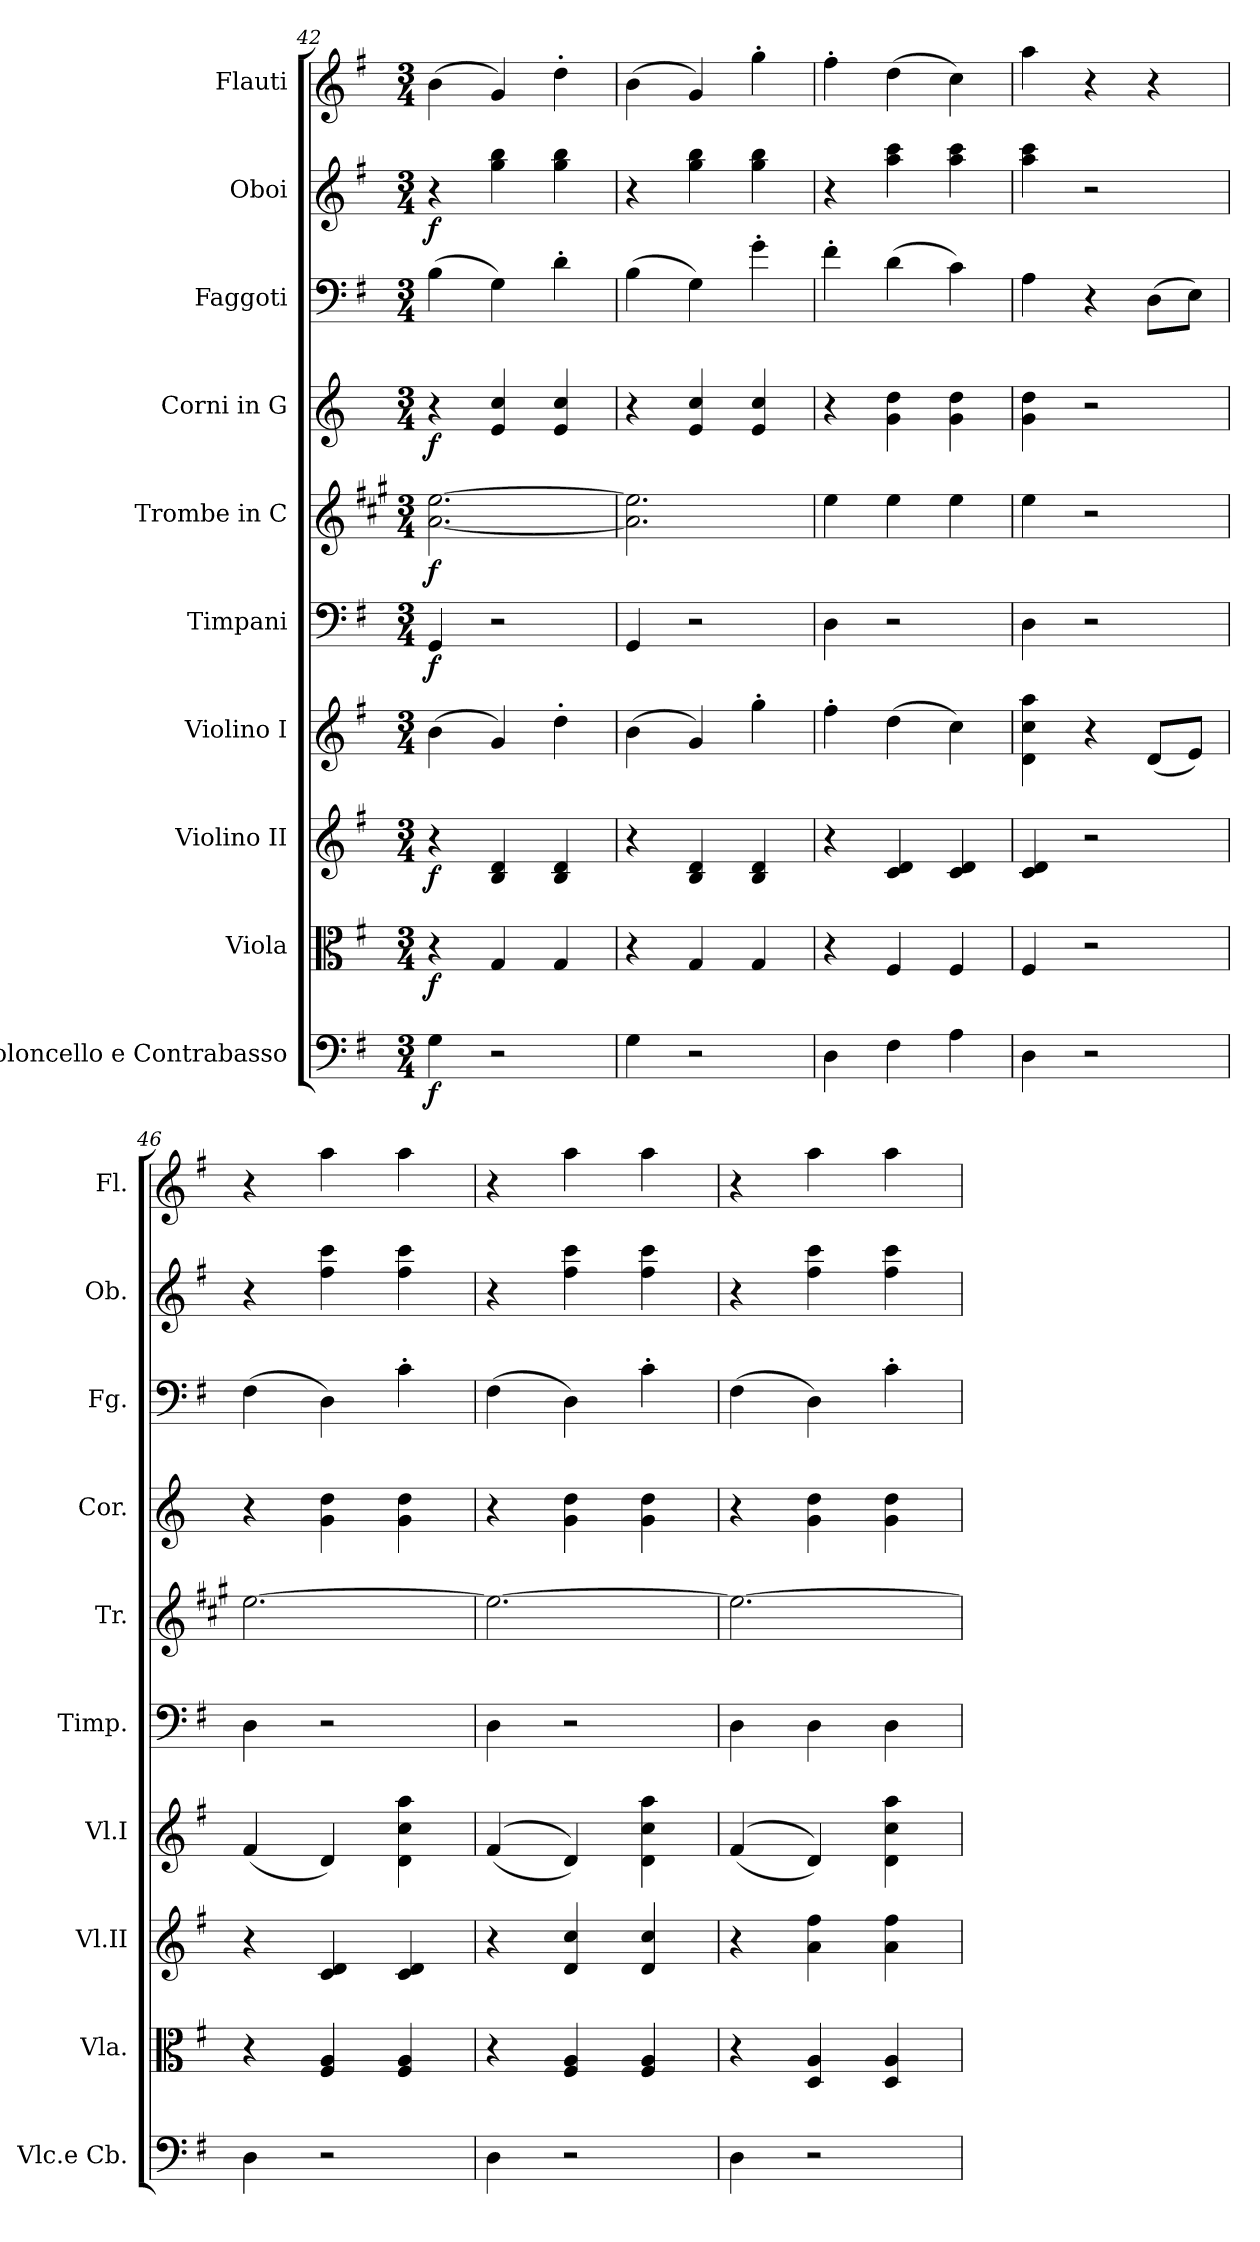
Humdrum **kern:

**kern	**dynam	**kern	**dynam	**kern	**dynam	**kern	**kern	**dynam	**kern	**dynam	**kern	**dynam	**kern	**kern	**dynam	**kern
*part10	*part10	*part9	*part9	*part8	*part8	*part7	*part6	*part6	*part5	*part5	*part4	*part4	*part3	*part2	*part2	*part1
*staff10	*staff10	*staff9	*staff9	*staff8	*staff8	*staff7	*staff6	*staff6	*staff5	*staff5	*staff4	*staff4	*staff3	*staff2	*staff2	*staff1
*I"Violoncello e Contrabasso	*	*I"Viola	*	*I"Violino II	*	*I"Violino I	*I"Timpani	*	*I"Trombe in C	*	*I"Corni in G	*	*I"Faggoti	*I"Oboi	*	*I"Flauti
*I'Vlc.e  Cb.	*	*I'Vla.	*	*I'Vl.II	*	*I'Vl.I	*I'Timp.	*	*I'Tr.	*	*I'Cor.	*	*I'Fg.	*I'Ob.	*	*I'Fl.
!!LO:PB:g=z
*clefF4	*	*clefC3	*	*clefG2	*	*clefG2	*clefF4	*	*clefG2	*	*clefG2	*	*clefF4	*clefG2	*	*clefG2
*	*	*	*	*	*	*	*	*	*ITrd1c2	*	*ITrd3c5	*	*	*	*	*
*k[f#]	*	*k[f#]	*	*k[f#]	*	*k[f#]	*k[f#]	*	*k[f#]	*	*k[f#]	*	*k[f#]	*k[f#]	*	*k[f#]
*M3/4	*	*M3/4	*	*M3/4	*	*M3/4	*M3/4	*	*M3/4	*	*M3/4	*	*M3/4	*M3/4	*	*M3/4
=42	=42	=42	=42	=42	=42	=42	=42	=42	=42	=42	=42	=42	=42	=42	=42	=42
!	!LO:DY:b	!	!LO:DY:b	!	!LO:DY:b	!	!	!LO:DY:b	!	!LO:DY:b	!	!LO:DY:b	!	!	!LO:DY:b	!
4G\	f	4r	f	4r	f	(4b\	4GG/	f	[2.g\ [2.dd\	f	4r	f	(4B\	4r	f	(4b\
2r	.	4G/	.	4B/ 4d/	.	4g/)	2r	.	.	.	4B/ 4g/	.	4G\)	4gg\ 4bb\	.	4g/)
.	.	4G/	.	4B/ 4d/	.	4dd'\	.	.	.	.	4B/ 4g/	.	4d'\	4gg\ 4bb\	.	4dd'\
=43	=43	=43	=43	=43	=43	=43	=43	=43	=43	=43	=43	=43	=43	=43	=43	=43
4G\	.	4r	.	4r	.	(4b\	4GG/	.	2.g\] 2.dd\]	.	4r	.	(4B\	4r	.	(4b\
2r	.	4G/	.	4B/ 4d/	.	4g/)	2r	.	.	.	4B/ 4g/	.	4G\)	4gg\ 4bb\	.	4g/)
.	.	4G/	.	4B/ 4d/	.	4gg'\	.	.	.	.	4B/ 4g/	.	4g'\	4gg\ 4bb\	.	4gg'\
=44	=44	=44	=44	=44	=44	=44	=44	=44	=44	=44	=44	=44	=44	=44	=44	=44
4D\	.	4r	.	4r	.	4ff#'\	4D\	.	4dd\	.	4r	.	4f#'\	4r	.	4ff#'\
4F#\	.	4F#/	.	4c/ 4d/	.	(4dd\	2r	.	4dd\	.	4d\ 4a\	.	(4d\	4aa\ 4ccc\	.	(4dd\
4A\	.	4F#/	.	4c/ 4d/	.	4cc\)	.	.	4dd\	.	4d\ 4a\	.	4c\)	4aa\ 4ccc\	.	4cc\)
=45	=45	=45	=45	=45	=45	=45	=45	=45	=45	=45	=45	=45	=45	=45	=45	=45
4D\	.	4F#/	.	4c/ 4d/	.	4d\ 4cc\ 4aa\	4D\	.	4dd\	.	4d\ 4a\	.	4A\	4aa\ 4ccc\	.	4aa\
2r	.	2r	.	2r	.	4r	2r	.	2r	.	2r	.	4r	2r	.	4r
.	.	.	.	.	.	(8d/L	.	.	.	.	.	.	(8D\L	.	.	4r
.	.	.	.	.	.	8e/J)	.	.	.	.	.	.	8E\J)	.	.	.
=46	=46	=46	=46	=46	=46	=46	=46	=46	=46	=46	=46	=46	=46	=46	=46	=46
4D\	.	4r	.	4r	.	(4f#/	4D\	.	[2.dd\	.	4r	.	(4F#\	4r	.	4r
2r	.	4F#/ 4A/	.	4c/ 4d/	.	4d/)	2r	.	.	.	4d\ 4a\	.	4D\)	4ff#\ 4ccc\	.	4aa\
.	.	4F#/ 4A/	.	4c/ 4d/	.	4d\ 4cc\ 4aa\	.	.	.	.	4d\ 4a\	.	4c'\	4ff#\ 4ccc\	.	4aa\
=47	=47	=47	=47	=47	=47	=47	=47	=47	=47	=47	=47	=47	=47	=47	=47	=47
4D\	.	4r	.	4r	.	((4f#/	4D\	.	2.dd\_	.	4r	.	(4F#\	4r	.	4r
2r	.	4F#/ 4A/	.	4d/ 4cc/	.	4d/))	2r	.	.	.	4d\ 4a\	.	4D\)	4ff#\ 4ccc\	.	4aa\
.	.	4F#/ 4A/	.	4d/ 4cc/	.	4d\ 4cc\ 4aa\	.	.	.	.	4d\ 4a\	.	4c'\	4ff#\ 4ccc\	.	4aa\
=48	=48	=48	=48	=48	=48	=48	=48	=48	=48	=48	=48	=48	=48	=48	=48	=48
4D\	.	4r	.	4r	.	((4f#/	4D\	.	2.dd\_	.	4r	.	(4F#\	4r	.	4r
2r	.	4D/ 4A/	.	4a\ 4ff#\	.	4d/))	4D\	.	.	.	4d\ 4a\	.	4D\)	4ff#\ 4ccc\	.	4aa\
.	.	4D/ 4A/	.	4a\ 4ff#\	.	4d\ 4cc\ 4aa\	4D\	.	.	.	4d\ 4a\	.	4c'\	4ff#\ 4ccc\	.	4aa\
=	=	=	=	=	=	=	=	=	=	=	=	=	=	=	=	=
*-	*-	*-	*-	*-	*-	*-	*-	*-	*-	*-	*-	*-	*-	*-	*-	*-
